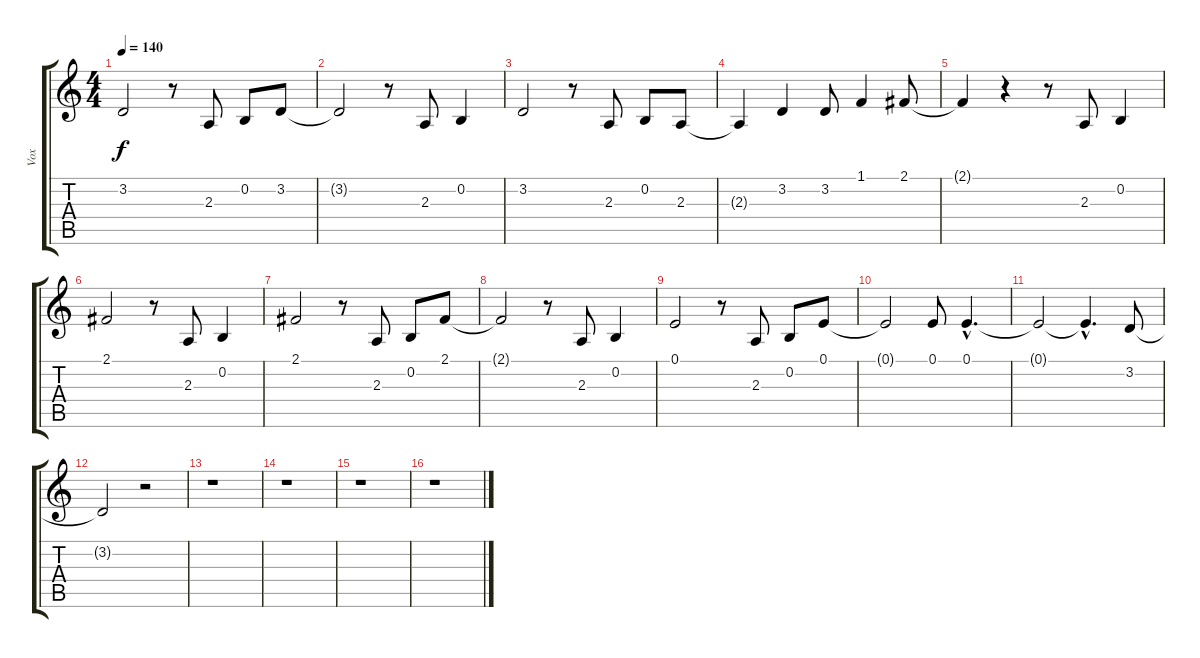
\track ("Vox" "Vox") {instrument drawbarorgan}
\staff {score tabs}
\tuning (E4 B3 G3 D3 A2 E2) {hide}
\ts (4 4)
\tempo 140
\clef g2
\ks c
3.2{t}.2{dy f} r.8 2.3.8 0.2.8 3.2.8 |
3.2{t}.2 r.8 2.3.8 0.2.4 |
3.2.2 r.8 2.3.8 0.2.8 2.3.8 |
2.3{t}.4 3.2.4 3.2.8 1.1.4 2.1.8 |
2.1{t}.4 r.4 r.8 2.3.8 0.2.4 |
2.1.2 r.8 2.3.8 0.2.4 |
2.1.2 r.8 2.3.8 0.2.8 2.1.8 |
2.1{t}.2 r.8 2.3.8 0.2.4 |
0.1.2 r.8 2.3.8 0.2.8 0.1.8 |
0.1{t}.2 0.1.8 0.1{hac}.4{d} |
0.1{t}.2 0.1{hac t}.4{d} 3.2.8 |
3.2{t}.2 r.2 |
r.1 |
r.1 |
r.1 |
r.1
